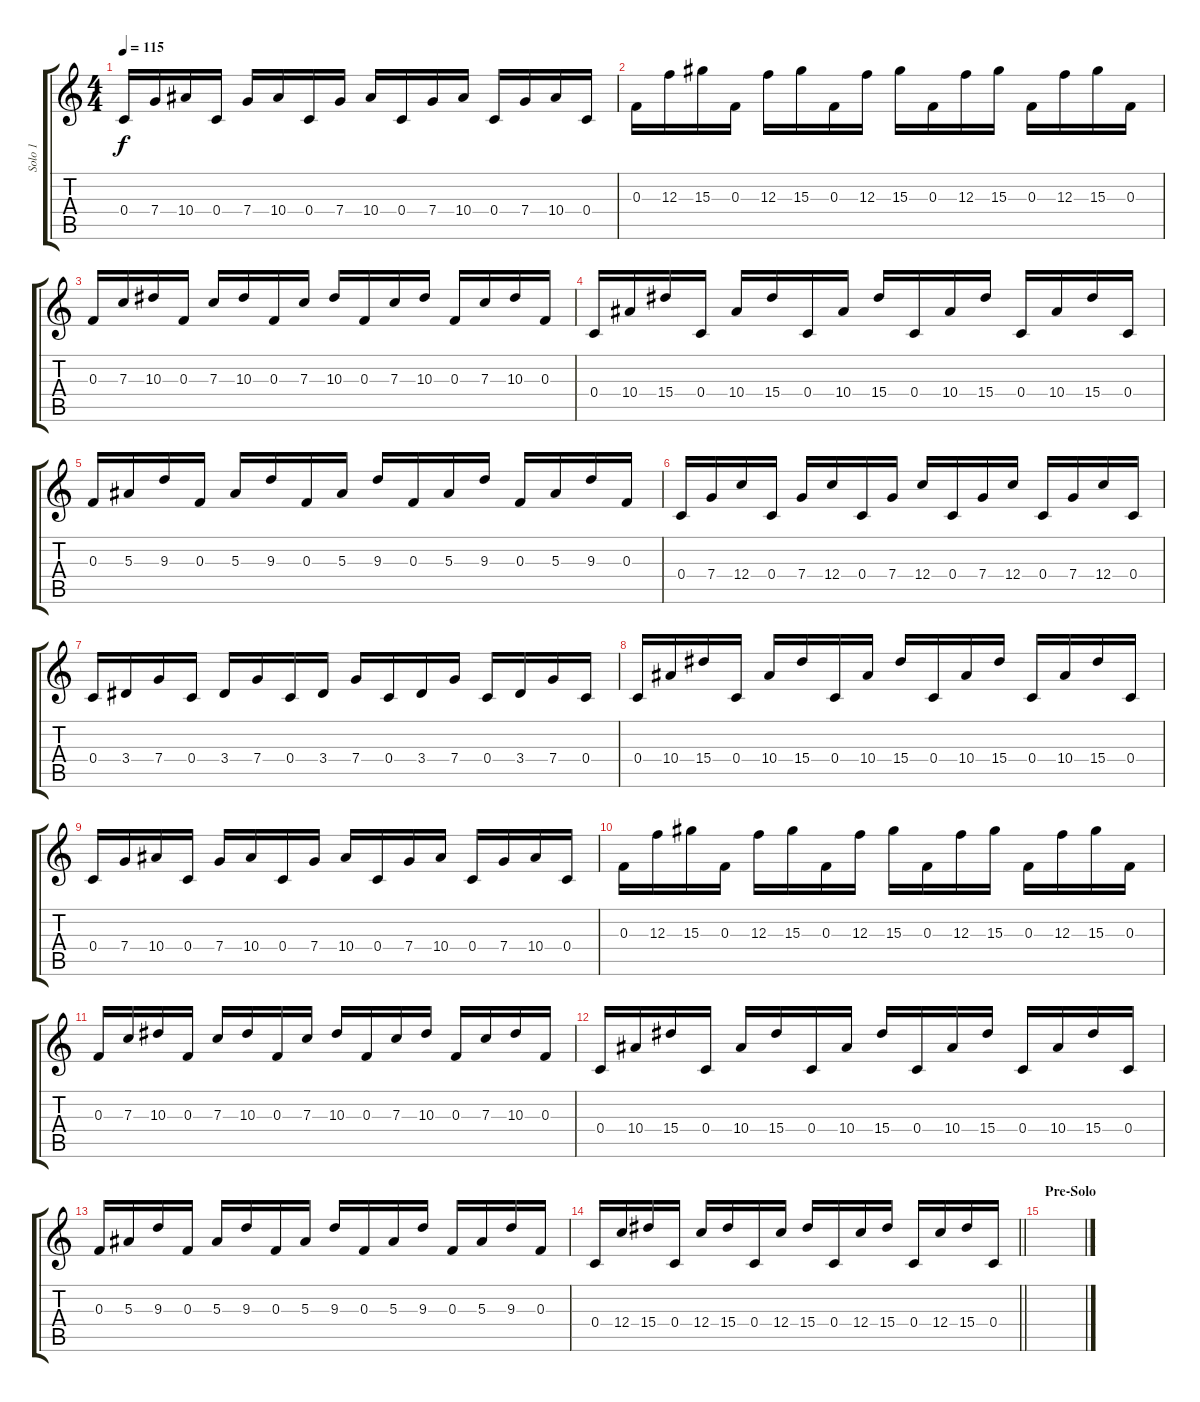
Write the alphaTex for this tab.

\track ("Solo 1" "Solo 1") {instrument distortionguitar}
\staff {score tabs}
\tuning (D4 A3 F3 C3 G2 C2) {hide}
\ts (4 4)
\tempo 115
\clef g2
\ks c
0.4.16{dy f} 7.4.16 10.4.16 0.4.16 7.4.16 10.4.16 0.4.16 7.4.16 10.4.16 0.4.16 7.4.16 10.4.16 0.4.16 7.4.16 10.4.16 0.4.16 |
0.3.16 12.3.16 15.3.16 0.3.16 12.3.16 15.3.16 0.3.16 12.3.16 15.3.16 0.3.16 12.3.16 15.3.16 0.3.16 12.3.16 15.3.16 0.3.16 |
0.3.16 7.3.16 10.3.16 0.3.16 7.3.16 10.3.16 0.3.16 7.3.16 10.3.16 0.3.16 7.3.16 10.3.16 0.3.16 7.3.16 10.3.16 0.3.16 |
0.4.16 10.4.16 15.4.16 0.4.16 10.4.16 15.4.16 0.4.16 10.4.16 15.4.16 0.4.16 10.4.16 15.4.16 0.4.16 10.4.16 15.4.16 0.4.16 |
0.3.16 5.3.16 9.3.16 0.3.16 5.3.16 9.3.16 0.3.16 5.3.16 9.3.16 0.3.16 5.3.16 9.3.16 0.3.16 5.3.16 9.3.16 0.3.16 |
0.4.16 7.4.16 12.4.16 0.4.16 7.4.16 12.4.16 0.4.16 7.4.16 12.4.16 0.4.16 7.4.16 12.4.16 0.4.16 7.4.16 12.4.16 0.4.16 |
0.4.16 3.4.16 7.4.16 0.4.16 3.4.16 7.4.16 0.4.16 3.4.16 7.4.16 0.4.16 3.4.16 7.4.16 0.4.16 3.4.16 7.4.16 0.4.16 |
0.4.16 10.4.16 15.4.16 0.4.16 10.4.16 15.4.16 0.4.16 10.4.16 15.4.16 0.4.16 10.4.16 15.4.16 0.4.16 10.4.16 15.4.16 0.4.16 |
0.4.16 7.4.16 10.4.16 0.4.16 7.4.16 10.4.16 0.4.16 7.4.16 10.4.16 0.4.16 7.4.16 10.4.16 0.4.16 7.4.16 10.4.16 0.4.16 |
0.3.16 12.3.16 15.3.16 0.3.16 12.3.16 15.3.16 0.3.16 12.3.16 15.3.16 0.3.16 12.3.16 15.3.16 0.3.16 12.3.16 15.3.16 0.3.16 |
0.3.16 7.3.16 10.3.16 0.3.16 7.3.16 10.3.16 0.3.16 7.3.16 10.3.16 0.3.16 7.3.16 10.3.16 0.3.16 7.3.16 10.3.16 0.3.16 |
0.4.16 10.4.16 15.4.16 0.4.16 10.4.16 15.4.16 0.4.16 10.4.16 15.4.16 0.4.16 10.4.16 15.4.16 0.4.16 10.4.16 15.4.16 0.4.16 |
0.3.16 5.3.16 9.3.16 0.3.16 5.3.16 9.3.16 0.3.16 5.3.16 9.3.16 0.3.16 5.3.16 9.3.16 0.3.16 5.3.16 9.3.16 0.3.16 |
\barLineRight lightlight
0.4.16 12.4.16 15.4.16 0.4.16 12.4.16 15.4.16 0.4.16 12.4.16 15.4.16 0.4.16 12.4.16 15.4.16 0.4.16 12.4.16 15.4.16 0.4.16 |
\section ("" "Pre-Solo")
